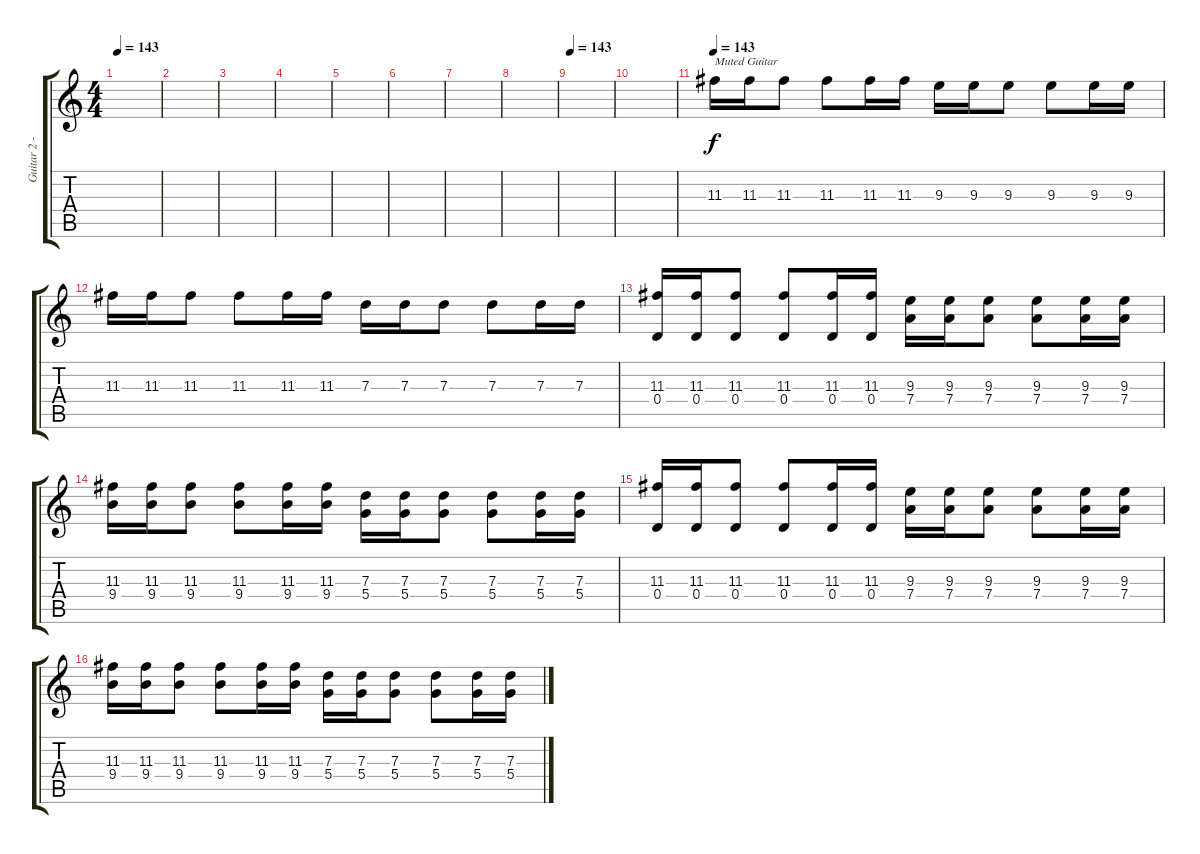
\track ("Guitar 2 - Distortion/Clean" "Guitar 2 -") {instrument distortionguitar}
\staff {score tabs}
\tuning (E4 B3 G3 D3 A2 E2) {hide}
\ts (4 4)
\tempo 143
\clef g2
\ks c
|
|
|
|
|
|
|
|
\tempo 143
|
|
\tempo 143
11.3.16{txt "Muted Guitar" volume 14 instrument electricguitarmuted} 11.3.16 11.3.8 11.3.8 11.3.16 11.3.16 9.3.16 9.3.16 9.3.8 9.3.8 9.3.16 9.3.16 |
11.3.16 11.3.16 11.3.8 11.3.8 11.3.16 11.3.16 7.3.16 7.3.16 7.3.8 7.3.8 7.3.16 7.3.16 |
(11.3 0.4).16 (11.3 0.4).16 (11.3 0.4).8 (11.3 0.4).8 (11.3 0.4).16 (11.3 0.4).16 (9.3 7.4).16 (9.3 7.4).16 (9.3 7.4).8 (9.3 7.4).8 (9.3 7.4).16 (9.3 7.4).16 |
(11.3 9.4).16 (11.3 9.4).16 (11.3 9.4).8 (11.3 9.4).8 (11.3 9.4).16 (11.3 9.4).16 (7.3 5.4).16 (7.3 5.4).16 (7.3 5.4).8 (7.3 5.4).8 (7.3 5.4).16 (7.3 5.4).16 |
(11.3 0.4).16 (11.3 0.4).16 (11.3 0.4).8 (11.3 0.4).8 (11.3 0.4).16 (11.3 0.4).16 (9.3 7.4).16 (9.3 7.4).16 (9.3 7.4).8 (9.3 7.4).8 (9.3 7.4).16 (9.3 7.4).16 |
(11.3 9.4).16 (11.3 9.4).16 (11.3 9.4).8 (11.3 9.4).8 (11.3 9.4).16 (11.3 9.4).16 (7.3 5.4).16 (7.3 5.4).16 (7.3 5.4).8 (7.3 5.4).8 (7.3 5.4).16 (7.3 5.4).16
